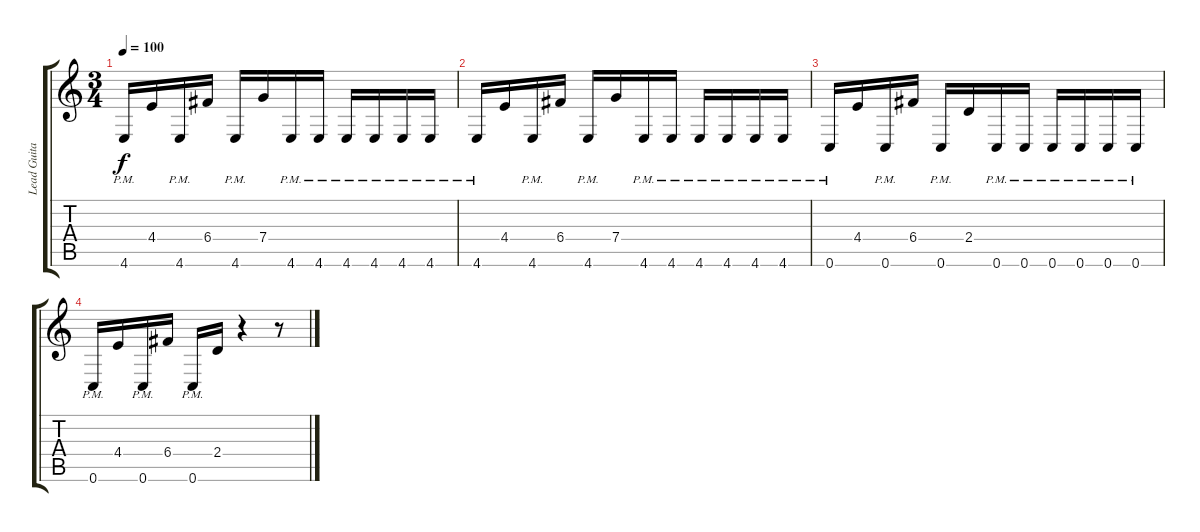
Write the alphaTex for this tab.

\track ("Lead Guitar" "Lead Guita") {instrument distortionguitar}
\staff {score tabs}
\tuning (D4 A3 F3 C3 G2 C2) {hide}
\ts (3 4)
\tempo 100
\clef g2
\ks c
4.6{pm}.16{dy f} 4.4.16 4.6{pm}.16 6.4.16 4.6{pm}.16 7.4.16 4.6{pm}.16 4.6{pm}.16 4.6{pm}.16 4.6{pm}.16 4.6{pm}.16 4.6{pm}.16 |
4.6{pm}.16 4.4.16 4.6{pm}.16 6.4.16 4.6{pm}.16 7.4.16 4.6{pm}.16 4.6{pm}.16 4.6{pm}.16 4.6{pm}.16 4.6{pm}.16 4.6{pm}.16 |
0.6{pm}.16 4.4.16 0.6{pm}.16 6.4.16 0.6{pm}.16 2.4.16 0.6{pm}.16 0.6{pm}.16 0.6{pm}.16 0.6{pm}.16 0.6{pm}.16 0.6{pm}.16 |
0.6{pm}.16 4.4.16 0.6{pm}.16 6.4.16 0.6{pm}.16 2.4.16 r.4 r.8
